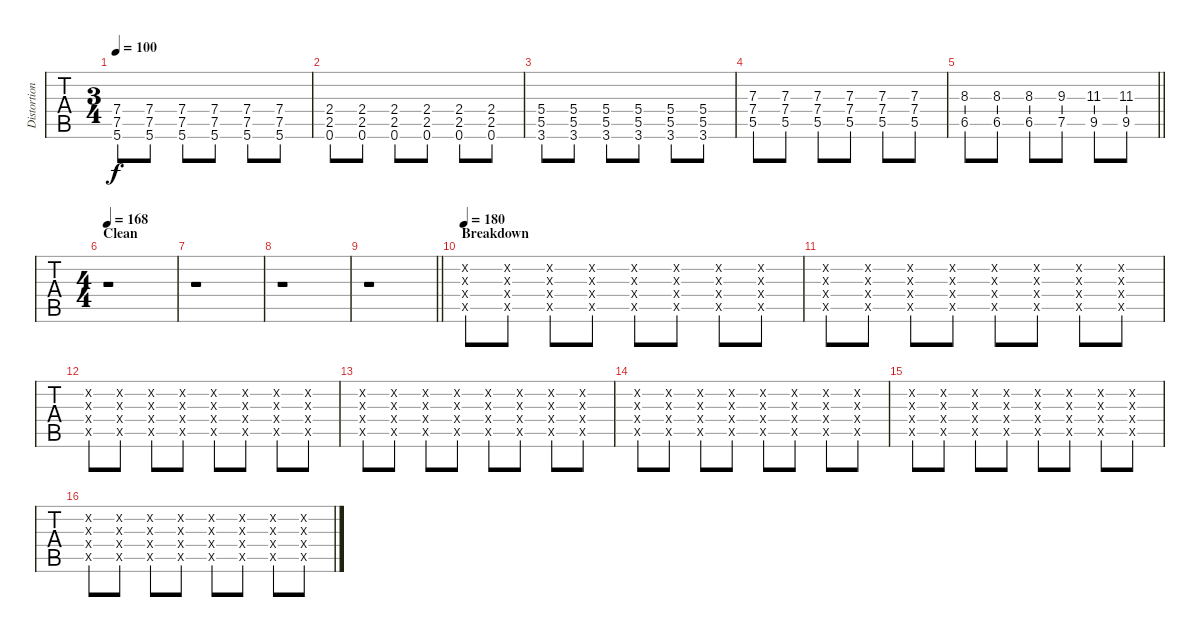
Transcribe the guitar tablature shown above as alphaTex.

\track ("Distortion Guitar-2" "Distortion") {instrument distortionguitar}
\staff {tabs}
\tuning (E4 B3 G3 D3 A2 E2) {hide}
\ts (3 4)
\tempo 100
\clef g2
\ks c
(7.4 7.5 5.6).8{dy f} (7.4 7.5 5.6).8 (7.4 7.5 5.6).8 (7.4 7.5 5.6).8 (7.4 7.5 5.6).8 (7.4 7.5 5.6).8 |
(2.4 2.5 0.6).8 (2.4 2.5 0.6).8 (2.4 2.5 0.6).8 (2.4 2.5 0.6).8 (2.4 2.5 0.6).8 (2.4 2.5 0.6).8 |
(5.4 5.5 3.6).8 (5.4 5.5 3.6).8 (5.4 5.5 3.6).8 (5.4 5.5 3.6).8 (5.4 5.5 3.6).8 (5.4 5.5 3.6).8 |
(7.3 7.4 5.5).8 (7.3 7.4 5.5).8 (7.3 7.4 5.5).8 (7.3 7.4 5.5).8 (7.3 7.4 5.5).8 (7.3 7.4 5.5).8 |
\barLineRight lightlight
(8.3 6.5).8 (8.3 6.5).8 (8.3 6.5).8 (9.3 7.5).8 (11.3 9.5).8 (11.3 9.5).8 |
\ts (4 4)
\section ("" "Clean")
\tempo 168
r.1 |
r.1 |
r.1 |
\barLineRight lightlight
r.1 |
\section ("" "Breakdown")
\tempo 180
(0.2{x} 9.3{x} 0.4{x} 7.5{x}).8 (0.2{x} 9.3{x} 0.4{x} 7.5{x}).8 (0.2{x} 9.3{x} 0.4{x} 7.5{x}).8 (0.2{x} 9.3{x} 0.4{x} 7.5{x}).8 (0.2{x} 9.3{x} 0.4{x} 7.5{x}).8 (0.2{x} 9.3{x} 0.4{x} 7.5{x}).8 (0.2{x} 9.3{x} 0.4{x} 7.5{x}).8 (0.2{x} 9.3{x} 0.4{x} 7.5{x}).8 |
(0.2{x} 9.3{x} 0.4{x} 7.5{x}).8 (0.2{x} 9.3{x} 0.4{x} 7.5{x}).8 (0.2{x} 9.3{x} 0.4{x} 7.5{x}).8 (0.2{x} 9.3{x} 0.4{x} 7.5{x}).8 (0.2{x} 9.3{x} 0.4{x} 7.5{x}).8 (0.2{x} 9.3{x} 0.4{x} 7.5{x}).8 (0.2{x} 9.3{x} 0.4{x} 7.5{x}).8 (0.2{x} 9.3{x} 0.4{x} 7.5{x}).8 |
(0.2{x} 9.3{x} 0.4{x} 7.5{x}).8 (0.2{x} 9.3{x} 0.4{x} 7.5{x}).8 (0.2{x} 9.3{x} 0.4{x} 7.5{x}).8 (0.2{x} 9.3{x} 0.4{x} 7.5{x}).8 (0.2{x} 9.3{x} 0.4{x} 7.5{x}).8 (0.2{x} 9.3{x} 0.4{x} 7.5{x}).8 (0.2{x} 9.3{x} 0.4{x} 7.5{x}).8 (0.2{x} 9.3{x} 0.4{x} 7.5{x}).8 |
(0.2{x} 9.3{x} 0.4{x} 7.5{x}).8 (0.2{x} 9.3{x} 0.4{x} 7.5{x}).8 (0.2{x} 9.3{x} 0.4{x} 7.5{x}).8 (0.2{x} 9.3{x} 0.4{x} 7.5{x}).8 (0.2{x} 9.3{x} 0.4{x} 7.5{x}).8 (0.2{x} 9.3{x} 0.4{x} 7.5{x}).8 (0.2{x} 9.3{x} 0.4{x} 7.5{x}).8 (0.2{x} 9.3{x} 0.4{x} 7.5{x}).8 |
(0.2{x} 9.3{x} 0.4{x} 7.5{x}).8 (0.2{x} 9.3{x} 0.4{x} 7.5{x}).8 (0.2{x} 9.3{x} 0.4{x} 7.5{x}).8 (0.2{x} 9.3{x} 0.4{x} 7.5{x}).8 (0.2{x} 9.3{x} 0.4{x} 7.5{x}).8 (0.2{x} 9.3{x} 0.4{x} 7.5{x}).8 (0.2{x} 9.3{x} 0.4{x} 7.5{x}).8 (0.2{x} 9.3{x} 0.4{x} 7.5{x}).8 |
(0.2{x} 9.3{x} 0.4{x} 7.5{x}).8 (0.2{x} 9.3{x} 0.4{x} 7.5{x}).8 (0.2{x} 9.3{x} 0.4{x} 7.5{x}).8 (0.2{x} 9.3{x} 0.4{x} 7.5{x}).8 (0.2{x} 9.3{x} 0.4{x} 7.5{x}).8 (0.2{x} 9.3{x} 0.4{x} 7.5{x}).8 (0.2{x} 9.3{x} 0.4{x} 7.5{x}).8 (0.2{x} 9.3{x} 0.4{x} 7.5{x}).8 |
(0.2{x} 9.3{x} 0.4{x} 7.5{x}).8 (0.2{x} 9.3{x} 0.4{x} 7.5{x}).8 (0.2{x} 9.3{x} 0.4{x} 7.5{x}).8 (0.2{x} 9.3{x} 0.4{x} 7.5{x}).8 (0.2{x} 9.3{x} 0.4{x} 7.5{x}).8 (0.2{x} 9.3{x} 0.4{x} 7.5{x}).8 (0.2{x} 9.3{x} 0.4{x} 7.5{x}).8 (0.2{x} 9.3{x} 0.4{x} 7.5{x}).8
